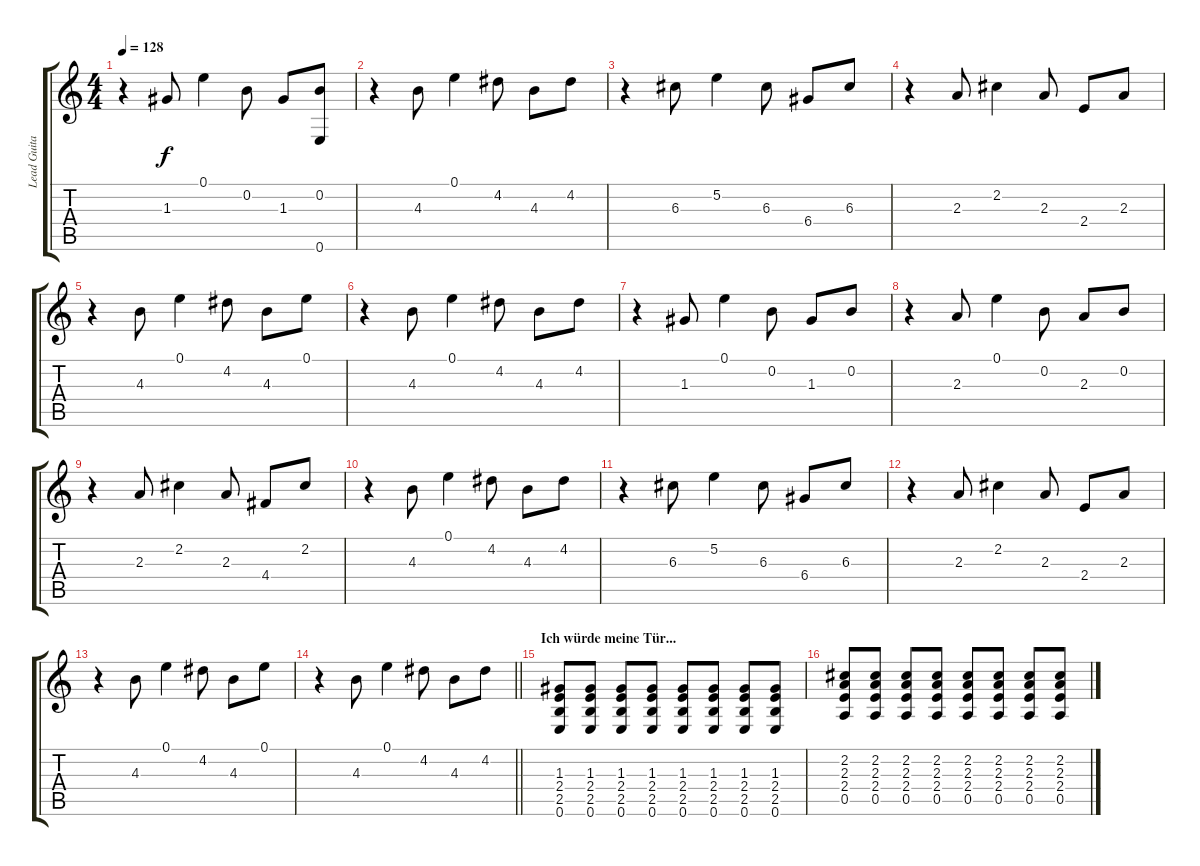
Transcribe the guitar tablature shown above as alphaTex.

\track ("Lead Guitar" "Lead Guita") {instrument electricguitarclean}
\staff {score tabs}
\tuning (E4 B3 G3 D3 A2 E2) {hide}
\ts (4 4)
\tempo 128
\clef g2
\ks c
r.4{dy f} 1.3.8 0.1.4 0.2.8 1.3.8 (0.2 0.6).8 |
r.4 4.3.8 0.1.4 4.2.8 4.3.8 4.2.8 |
r.4 6.3.8 5.2.4 6.3.8 6.4.8 6.3.8 |
r.4 2.3.8 2.2.4 2.3.8 2.4.8 2.3.8 |
r.4 4.3.8 0.1.4 4.2.8 4.3.8 0.1.8 |
r.4 4.3.8 0.1.4 4.2.8 4.3.8 4.2.8 |
r.4 1.3.8 0.1.4 0.2.8 1.3.8 0.2.8 |
r.4 2.3.8 0.1.4 0.2.8 2.3.8 0.2.8 |
r.4 2.3.8 2.2.4 2.3.8 4.4.8 2.2.8 |
r.4 4.3.8 0.1.4 4.2.8 4.3.8 4.2.8 |
r.4 6.3.8 5.2.4 6.3.8 6.4.8 6.3.8 |
r.4 2.3.8 2.2.4 2.3.8 2.4.8 2.3.8 |
r.4 4.3.8 0.1.4 4.2.8 4.3.8 0.1.8 |
\barLineRight lightlight
r.4 4.3.8 0.1.4 4.2.8 4.3.8 4.2.8 |
\section ("" "Ich würde meine Tür...")
(1.3 2.4 2.5 0.6).8{instrument distortionguitar} (1.3 2.4 2.5 0.6).8 (1.3 2.4 2.5 0.6).8 (1.3 2.4 2.5 0.6).8 (1.3 2.4 2.5 0.6).8 (1.3 2.4 2.5 0.6).8 (1.3 2.4 2.5 0.6).8 (1.3 2.4 2.5 0.6).8 |
(2.2 2.3 2.4 0.5).8 (2.2 2.3 2.4 0.5).8 (2.2 2.3 2.4 0.5).8 (2.2 2.3 2.4 0.5).8 (2.2 2.3 2.4 0.5).8 (2.2 2.3 2.4 0.5).8 (2.2 2.3 2.4 0.5).8 (2.2 2.3 2.4 0.5).8
